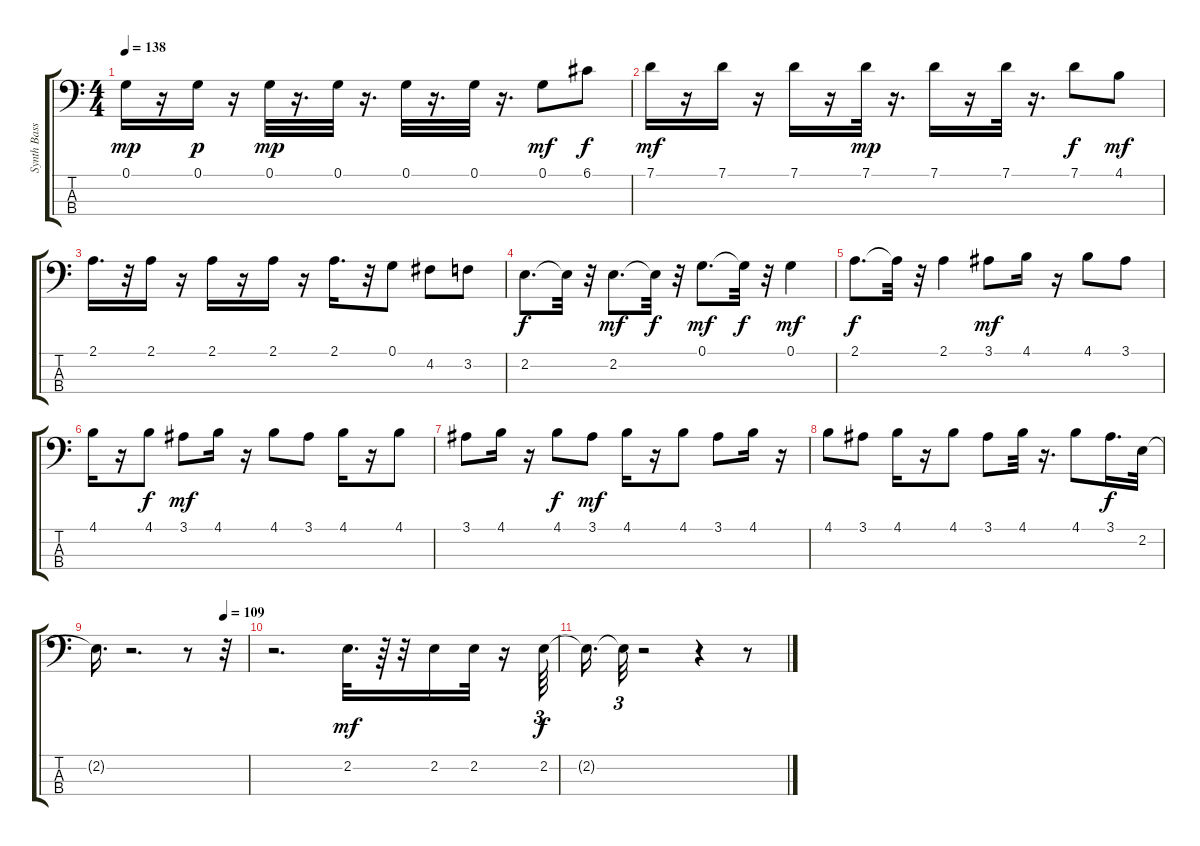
\track ("Synth Bass" "Synth Bass") {instrument synthbass1}
\staff {score tabs}
\tuning (G2 D2 A1 E1) {hide}
\ts (4 4)
\tempo 138
\clef f4
\ks c
0.1.16{dy mp} r.16 0.1.16{dy p} r.16 0.1.32{dy mp} r.16{d} 0.1.32 r.16{d} 0.1.32 r.16{d} 0.1.32 r.16{d} 0.1.8{dy mf} 6.1.8{dy f} |
7.1.16{dy mf} r.16 7.1.16 r.16 7.1.16 r.16 7.1.32{dy mp} r.16{d} 7.1.16 r.16 7.1.32 r.16{d} 7.1.8{dy f} 4.1.8{dy mf} |
2.1.16{d} r.32 2.1.16 r.16 2.1.16 r.16 2.1.16 r.16 2.1.16{d} r.32 0.1.8 4.2.8 3.2.8 |
2.2.8{d dy f} 2.2{t}.32 r.32 2.2.8{d dy mf} 2.2{t}.32{dy f} r.32 0.1.8{d dy mf} 0.1{t}.32{dy f} r.32 0.1.4{dy mf} |
2.1.8{d dy f} 2.1{t}.32 r.32 2.1.4 3.1.8{dy mf} 4.1.16 r.16 4.1.8 3.1.8 |
4.1.16 r.16 4.1.8{dy f} 3.1.8{dy mf} 4.1.16 r.16 4.1.8 3.1.8 4.1.16 r.16 4.1.8 |
3.1.8 4.1.16 r.16 4.1.8{dy f} 3.1.8{dy mf} 4.1.16 r.16 4.1.8 3.1.8 4.1.16 r.16 |
4.1.8 3.1.8 4.1.16 r.16 4.1.8 3.1.8 4.1.32 r.16{d} 4.1.8 3.1.16{d dy f} 2.2.32 |
\tempo (109 0.84375)
2.2{t}.16{d} r.2{d} r.8 r.32 |
r.2{d} 2.2.32{d dy mf} r.64 r.32 2.2.16 2.2.32 r.16 2.2.64{tu (3 2) dy f} |
2.2{t}.16{d} 2.2{t}.32{tu (3 2)} r.2 r.4 r.8
